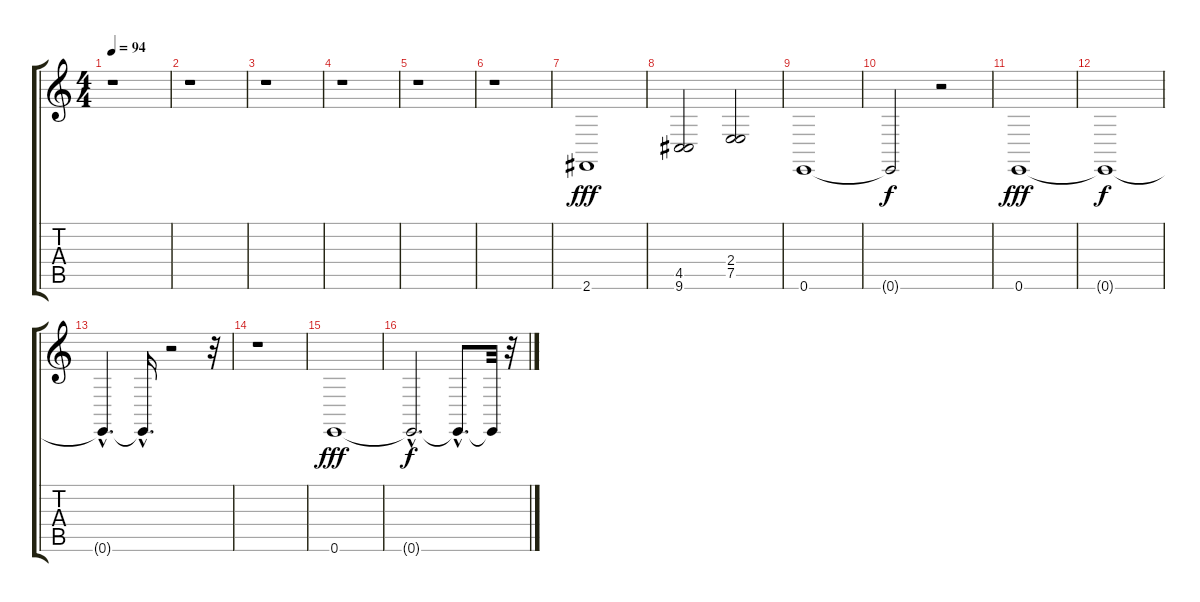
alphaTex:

\track "" {instrument honkytonkpiano}
\staff {score tabs}
\tuning (E4 B3 G3 D3 A2 E2) {hide}
\ts (4 4)
\tempo 94
\clef g2
\ks c
r.1{dy fff} |
r.1 |
r.1 |
r.1 |
r.1 |
r.1 |
2.6.1 |
(4.5 9.6).2 (2.4 7.5).2 |
0.6.1 |
0.6{t}.2{dy f} r.2 |
0.6.1{dy fff} |
0.6{t}.1{dy f} |
0.6{hac t}.4{d} 0.6{hac t}.16{d} r.2 r.32 |
r.1 |
0.6.1{dy fff} |
0.6{hac t}.2{d dy f} 0.6{hac t}.8{d} 0.6{t}.32 r.32
